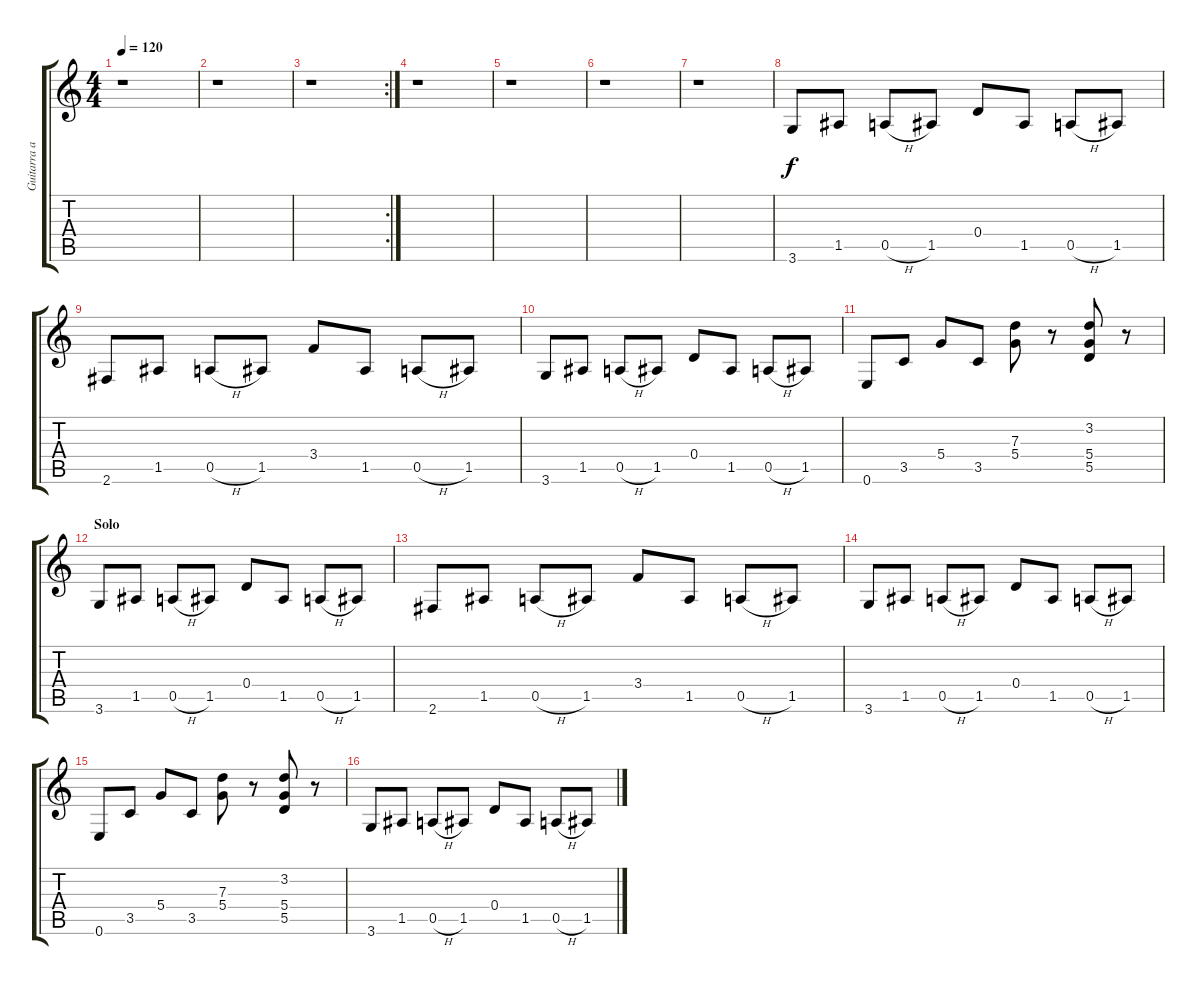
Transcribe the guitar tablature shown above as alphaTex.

\track ("Guitarra acustica" "Guitarra a") {instrument acousticguitarsteel}
\staff {score tabs}
\tuning (E4 B3 G3 D3 A2 E2) {hide}
\ts (4 4)
\tempo 120
\clef g2
\ks c
r.1{dy f} |
r.1 |
\rc 2
r.1 |
r.1 |
r.1 |
r.1 |
r.1 |
3.6.8 1.5.8 0.5{h}.8 1.5.8 0.4.8 1.5.8 0.5{h}.8 1.5.8 |
2.6.8 1.5.8 0.5{h}.8 1.5.8 3.4.8 1.5.8 0.5{h}.8 1.5.8 |
3.6.8 1.5.8 0.5{h}.8 1.5.8 0.4.8 1.5.8 0.5{h}.8 1.5.8 |
0.6.8 3.5.8 5.4.8 3.5.8 (7.3 5.4).8 r.8 (3.2 5.4 5.5).8 r.8 |
\section ("" "Solo")
3.6.8 1.5.8 0.5{h}.8 1.5.8 0.4.8 1.5.8 0.5{h}.8 1.5.8 |
2.6.8 1.5.8 0.5{h}.8 1.5.8 3.4.8 1.5.8 0.5{h}.8 1.5.8 |
3.6.8 1.5.8 0.5{h}.8 1.5.8 0.4.8 1.5.8 0.5{h}.8 1.5.8 |
0.6.8 3.5.8 5.4.8 3.5.8 (7.3 5.4).8 r.8 (3.2 5.4 5.5).8 r.8 |
3.6.8 1.5.8 0.5{h}.8 1.5.8 0.4.8 1.5.8 0.5{h}.8 1.5.8
